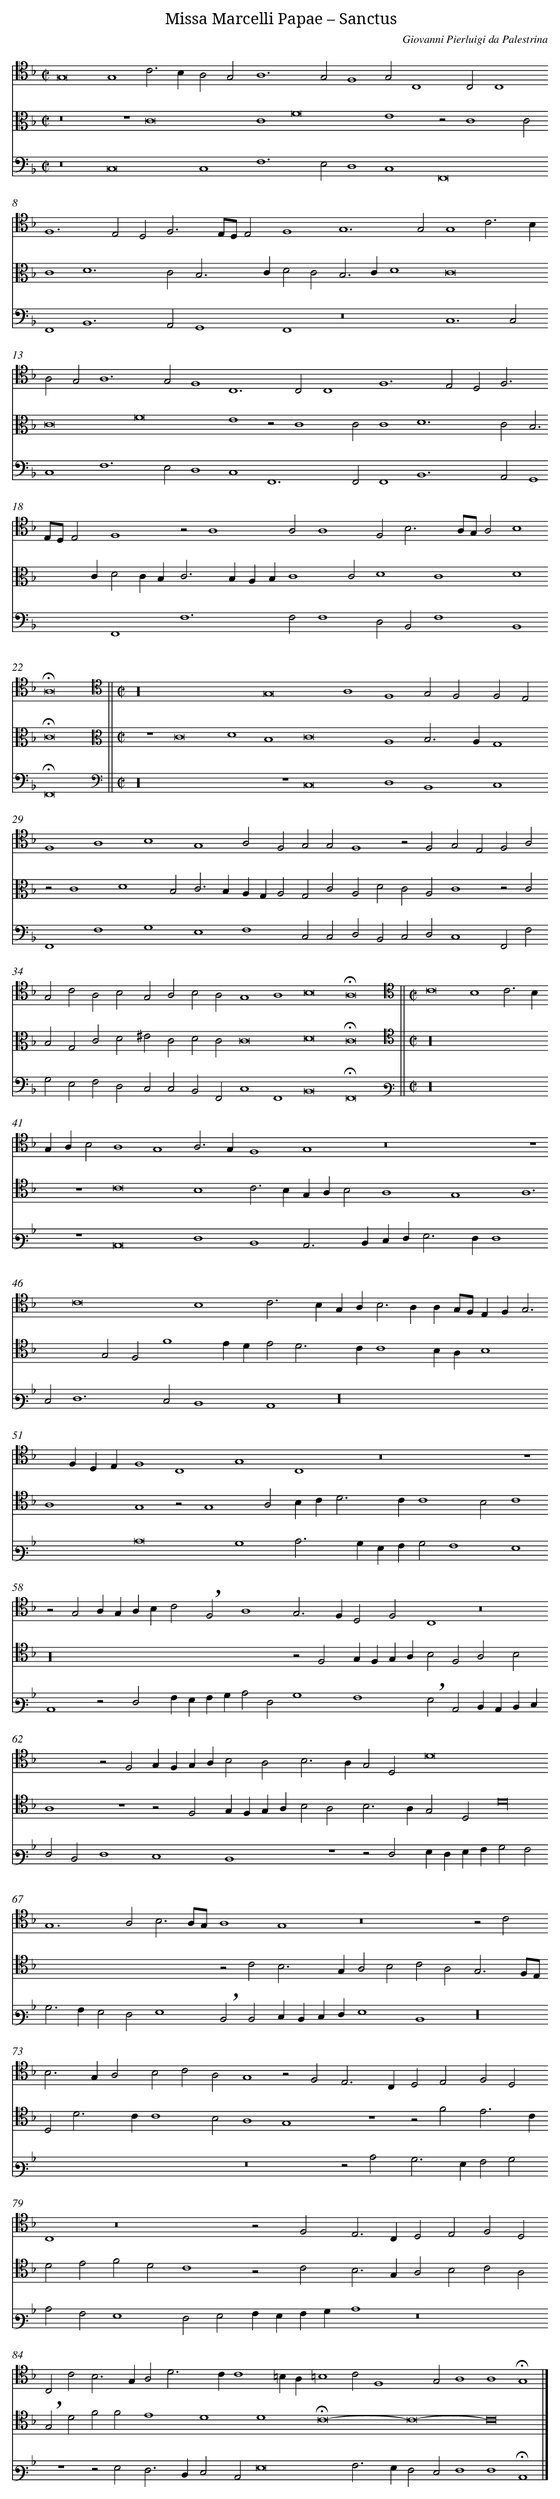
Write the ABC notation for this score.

X:1
T: Missa Marcelli Papae – Sanctus
C: Giovanni Pierluigi da Palestrina
L: 1/4
M: C|
V: 1 clef=tenor
V: 2 clef=alto
V: 3 clef=bass
K: F
[V:1] G,8 [|]
[V:2] z8 [|]
[V:3] z8 [|]
[V:1] G,4C3B, [|]
[V:2] z4C8 [|]
[V:3] C,8 [|]
[V:1] A,2G,2A,6 [|]
[V:2] C4 [|]
[V:3] C,4F,6 [|]
[V:1] G,2F,4 [|]
[V:2] F8 [|]
[V:3] E,2D,4 [|]
[V:1] G,2C,4C,2 [|]
[V:2] E4z2C4 [|]
[V:3] C,4F,,8 [|]
[V:1] C,4F,6 [|]
[V:2] C2C4 [|]
[V:3] F,,4 [|]
[V:1] E,2D,2F,3 [|]
[V:2] D6C2 [|]
[V:3] B,,6A,,2 [|]
[V:1] E,/D,/E,2F,4 [|]
[V:2] B,2>C2D2C2 [|]
[V:3] G,,4F,,4 [|]
[V:1] G,6G,2 [|]
[V:2] B,2>C2D4 [|]
[V:3] z8 [|]
[V:1] G,4C3B, [|]
[V:2] C8 [|]
[V:3] C,6C,2 [|]
[V:1] A,2G,2A,6 [|]
[V:2] C8 [|]
[V:3] C,4F,6 [|]
[V:1] G,2F,4 [|]
[V:2] F8 [|]
[V:3] E,2D,4 [|]
[V:1] C,6C,2 [|]
[V:2] E4z2C4 [|]
[V:3] C,4F,,6 [|]
[V:1] C,4F,6 [|]
[V:2] C2C4 [|]
[V:3] F,,2F,,4 [|]
[V:1] E,2D,2F,3 [|]
[V:2] D6C2 [|]
[V:3] B,,6A,,2 [|]
[V:1] E,/D,/E,2F,4 [|]
[V:2] B,2>C2D2CB, [|]
[V:3] G,,4F,,4 [|]
[V:1] z2A,4A,2 [|]
[V:2] C2>B,2A,B,C4 [|]
[V:3] F,6F,2 [|]
[V:1] A,4F,2B,3 [|]
[V:2] C2D4 [|]
[V:3] F,4D,2B,,2 [|]
[V:1] A,/G,/A,2B,4 [|]
[V:2] C4D4 [|]
[V:3] F,4B,,4 [|]
[V:1] !fermata!A,8 ||
[V:2] !fermata!C8 ||
[V:3] !fermata!F,,8 ||
[V:1]  [K:F] [K:clef=tenor][M:C|]z16 [|]
[V:2]  [K:F] [K:clef=alto][M:C|]z4C8 [|]
[V:3]  [K:F] [K:clef=bass][M:C|]z16 [|]
[V:1]  [|]
[V:2] D4 [|]
[V:3]  [|]
[V:1] G,8 [|]
[V:2] B,4C8 [|]
[V:3] z4C,8 [|]
[V:1] A,4F,4 [|]
[V:2] A,4 [|]
[V:3] D,4 [|]
[V:1] G,2F,2F,2E,2 [|]
[V:2] B,2>A,2G,4 [|]
[V:3] B,,4C,4 [|]
[V:1] F,4A,4 [|]
[V:2] z2C4D4 [|]
[V:3] F,,4F,4 [|]
[V:1] B,4G,4 [|]
[V:2] B,2C3B, [|]
[V:3] G,4E,4 [|]
[V:1] A,2F,2G,2G,2 [|]
[V:2] A,G,A,2G,2C2 [|]
[V:3] F,4C,2C,2 [|]
[V:1] F,4z2F,2 [|]
[V:2] A,2D2C2A,2 [|]
[V:3] D,2B,,2C,2D,2 [|]
[V:1] G,2E,2F,2A,2 [|]
[V:2] C4z2C2 [|]
[V:3] C,4F,,2F,2 [|]
[V:1] G,2C2A,2B,2 [|]
[V:2] B,2G,2C2D2 [|]
[V:3] G,2E,2F,2D,2 [|]
[V:1] G,2A,2B,2A,2 [|]
[V:2] ^E2C2D2C2 [|]
[V:3] C,2C,2B,,2F,,2 [|]
[V:1] G,4A,4 [|]
[V:2] C8 [|]
[V:3] C,4F,,4 [|]
[V:1] B,8 [|]
[V:2] D8 [|]
[V:3] B,,8 [|]
[V:1] !fermata!A,8 ||
[V:2] !fermata!C8 ||
[V:3] !fermata!F,,8 ||
[V:1]  [K:F] [K:clef=tenor][M:C|]C8 [|]
[V:2]  [K:F] [K:clef=tenor][M:C|]z16 [|]
[V:3]  [K:F] [K:clef=F3][M:C|]z16 [|]
[V:1] B,4C3B, [|]
[V:2]  [|]
[V:3]  [|]
[V:1] G,A,B,2A,4 [|]
[V:2] z4C8 [|]
[V:3] z4C,8 [|]
[V:1] G,4A,3G, [|]
[V:2] B,4 [|]
[V:3] F,4 [|]
[V:1] F,4G,4 [|]
[V:2] C2>B,2G,A,B,2 [|]
[V:3] D,4C,3D, [|]
[V:1] z8 [|]
[V:2] A,4G,4 [|]
[V:3] E,F,2<G,2F,F,4 [|]
[V:1] z4C8 [|]
[V:2] A,6G,2 [|]
[V:3] E,2F,6 [|]
[V:1] B,4 [|]
[V:2] F,2F4ED [|]
[V:3] E,2D,4 [|]
[V:1] C2>B,2G,A,B,3 [|]
[V:2] E2D2>C2C4 [|]
[V:3] C,4z16 [|]
[V:1] A,A,G,/F,/E,F,G,3 [|]
[V:2] B,A,B,4 [|]
[V:3]  [|]
[V:1] F,D,E,F,4 [|]
[V:2] A,4G,4 [|]
[V:3] C8 [|]
[V:1] C,4G,4 [|]
[V:2] z2G,4A,2 [|]
[V:3] B,4 [|]
[V:1] C,4z8 [|]
[V:2] B,C2<D2CC4 [|]
[V:3] C2>B,2G,A,B,2 [|]
[V:1] z4 [|]
[V:2] B,2C4 [|]
[V:3] A,4G,4 [|]
[V:1] z2G,2A,G,A,B, [|]
[V:2] z16 [|]
[V:3] C,4z2F,2 [|]
[V:1] C2!breath!F,2A,4 [|]
[V:2]  [|]
[V:3] A,G,A,B,C2F,2 [|]
[V:1] G,2>F,2D,2F,2 [|]
[V:2] z2F,2G,F,G,A, [|]
[V:3] B,4A,4 [|]
[V:1] C,4z8 [|]
[V:2] B,2F,2A,2B,2 [|]
[V:3] !breath!G,2C,2D,C,D,E, [|]
[V:1] z2F,2 [|]
[V:2] A,4z4 [|]
[V:3] F,2D,2F,4 [|]
[V:1] G,F,G,A,B,2A,2 [|]
[V:2] z2F,2G,F,G,A, [|]
[V:3] E,4D,4 [|]
[V:1] B,2>A,2G,2D,2 [|]
[V:2] B,2A,2B,3A, [|]
[V:3] z4z2F,2 [|]
[V:1] D8 [|]
[V:2] G,2D,2D16 [|]
[V:3] G,F,G,A,B,2A,2 [|]
[V:1] G,6A,2 [|]
[V:2]  [|]
[V:3] B,2>A,2G,2F,2 [|]
[V:1] B,3A,/G,/A,4 [|]
[V:2] z2C2 [|]
[V:3] G,4!breath!D,2D,2 [|]
[V:1] G,4z8 [|]
[V:2] B,2>G,2A,2B,2 [|]
[V:3] E,D,E,F,G,4 [|]
[V:1] z2C2 [|]
[V:2] C2A,2G,3F,/E,/ [|]
[V:3] D,4z16 [|]
[V:1] B,2>G,2A,2B,2 [|]
[V:2] D,2D2>C2C4 [|]
[V:3]  [|]
[V:1] C2A,2G,4 [|]
[V:2] B,2A,4 [|]
[V:3] z8 [|]
[V:1] z2F,2E,3C, [|]
[V:2] G,4z4 [|]
[V:3] z2C2 [|]
[V:1] D,2E,2F,2D,2 [|]
[V:2] z2F2E3C [|]
[V:3] B,2>G,2A,2B,2 [|]
[V:1] C,4z8 [|]
[V:2] D2E2F2D2 [|]
[V:3] C2A,2G,4 [|]
[V:1] z2F,2 [|]
[V:2] C4z2C2 [|]
[V:3] F,2G,2A,G,A,B, [|]
[V:1] E,2>C,2D,2E,2 [|]
[V:2] B,2>G,2A,2B,2 [|]
[V:3] C4z8 [|]
[V:1] F,2D,2C,2C2 [|]
[V:2] C2A,2!breath!G,2D2 [|]
[V:3] z4 [|]
[V:1] B,2>G,2A,2D3 [|]
[V:2] F2F2E4 [|]
[V:3] z2G,2F,3D, [|]
[V:1] CC4=B,A, [|]
[V:2] D4D4 [|]
[V:3] E,2C,2G,8 [|]
[V:1] =B,4C2F,4 [|]
[V:2] !fermata!C8- [|]
[V:3] A,3G, [|]
[V:1] G,2A,4 [|]
[V:2] C8- [|]
[V:3] F,2E,2F,4 [|]
[V:1] A,4!fermata!G,4 |]
[V:2] C8 |]
[V:3] F,4!fermata!C,4 |]
